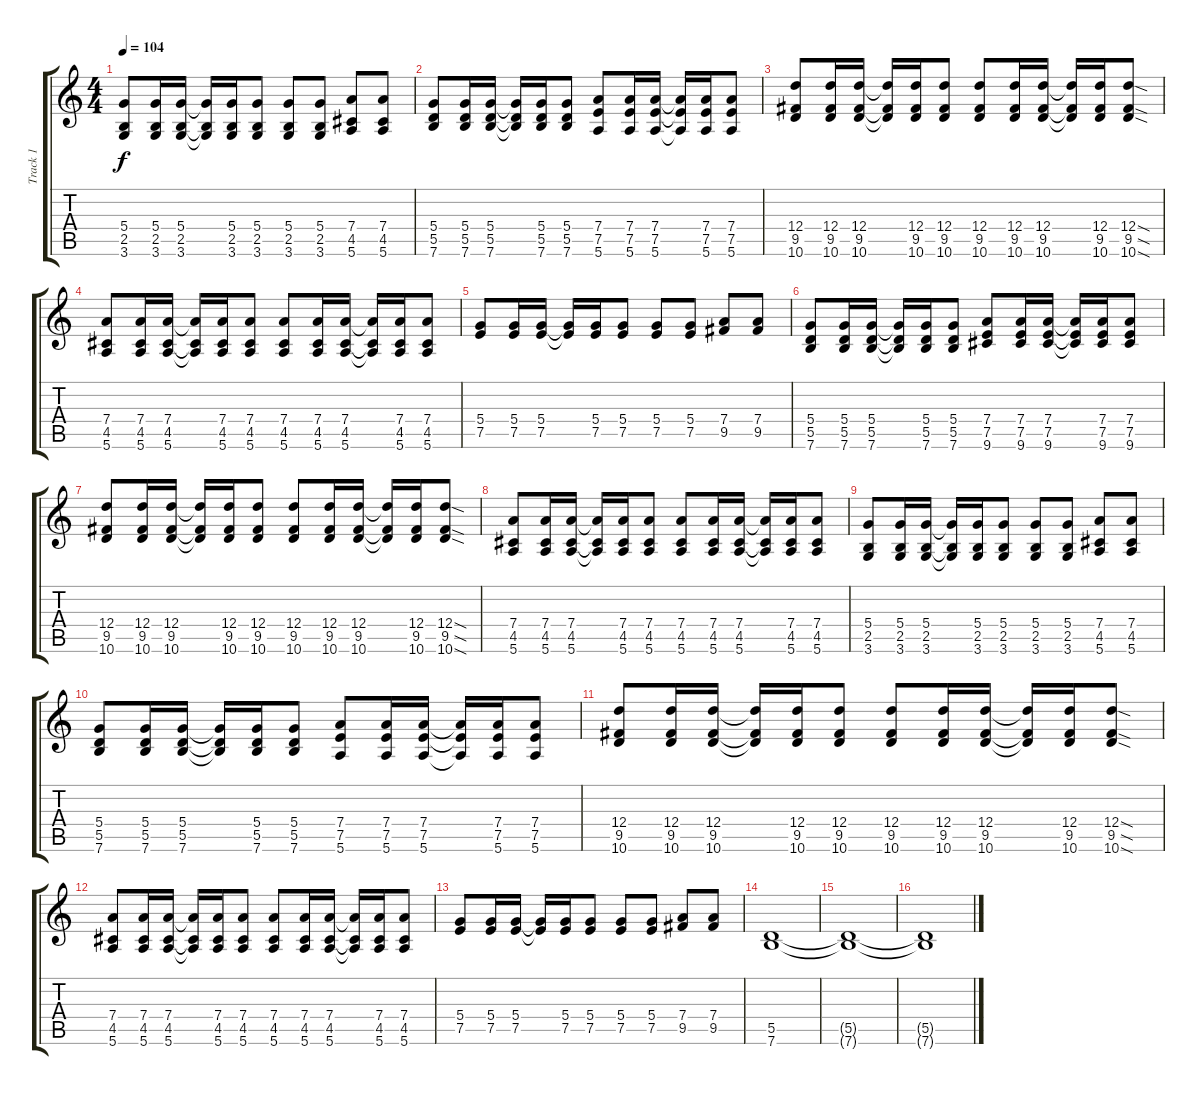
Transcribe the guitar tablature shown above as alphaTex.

\track ("Track 1" "Track 1") {instrument electricguitarclean}
\staff {score tabs}
\tuning (E4 B3 G3 D3 A2 E2) {hide}
\ts (4 4)
\tempo 104
\clef g2
\ks c
(5.4 2.5 3.6).8{dy f} (5.4 2.5 3.6).16 (5.4 2.5 3.6).16 (5.4{t} 2.5{t} 3.6{t}).16 (5.4 2.5 3.6).16 (5.4 2.5 3.6).8 (5.4 2.5 3.6).8 (5.4 2.5 3.6).8 (7.4 4.5 5.6).8 (7.4 4.5 5.6).8 |
(5.4 5.5 7.6).8 (5.4 5.5 7.6).16 (5.4 5.5 7.6).16 (5.4{t} 5.5{t} 7.6{t}).16 (5.4 5.5 7.6).16 (5.4 5.5 7.6).8 (7.4 7.5 5.6).8 (7.4 7.5 5.6).16 (7.4 7.5 5.6).16 (7.4{t} 7.5{t} 5.6{t}).16 (7.4 7.5 5.6).16 (7.4 7.5 5.6).8 |
(12.4 9.5 10.6).8 (12.4 9.5 10.6).16 (12.4 9.5 10.6).16 (12.4{t} 9.5{t} 10.6{t}).16 (12.4 9.5 10.6).16 (12.4 9.5 10.6).8 (12.4 9.5 10.6).8 (12.4 9.5 10.6).16 (12.4 9.5 10.6).16 (12.4{t} 9.5{t} 10.6{t}).16 (12.4 9.5 10.6).16 (12.4{sod} 9.5{sod} 10.6{sod}).8 |
(7.4 4.5 5.6).8 (7.4 4.5 5.6).16 (7.4 4.5 5.6).16 (7.4{t} 4.5{t} 5.6{t}).16 (7.4 4.5 5.6).16 (7.4 4.5 5.6).8 (7.4 4.5 5.6).8 (7.4 4.5 5.6).16 (7.4 4.5 5.6).16 (7.4{t} 4.5{t} 5.6{t}).16 (7.4 4.5 5.6).16 (7.4 4.5 5.6).8 |
(5.4 7.5).8 (5.4 7.5).16 (5.4 7.5).16 (5.4{t} 7.5{t}).16 (5.4 7.5).16 (5.4 7.5).8 (5.4 7.5).8 (5.4 7.5).8 (7.4 9.5).8 (7.4 9.5).8 |
(5.4 5.5 7.6).8 (5.4 5.5 7.6).16 (5.4 5.5 7.6).16 (5.4{t} 5.5{t} 7.6{t}).16 (5.4 5.5 7.6).16 (5.4 5.5 7.6).8 (7.4 7.5 9.6).8 (7.4 7.5 9.6).16 (7.4 7.5 9.6).16 (7.4{t} 7.5{t} 9.6{t}).16 (7.4 7.5 9.6).16 (7.4 7.5 9.6).8 |
(12.4 9.5 10.6).8 (12.4 9.5 10.6).16 (12.4 9.5 10.6).16 (12.4{t} 9.5{t} 10.6{t}).16 (12.4 9.5 10.6).16 (12.4 9.5 10.6).8 (12.4 9.5 10.6).8 (12.4 9.5 10.6).16 (12.4 9.5 10.6).16 (12.4{t} 9.5{t} 10.6{t}).16 (12.4 9.5 10.6).16 (12.4{sod} 9.5{sod} 10.6{sod}).8 |
(7.4 4.5 5.6).8 (7.4 4.5 5.6).16 (7.4 4.5 5.6).16 (7.4{t} 4.5{t} 5.6{t}).16 (7.4 4.5 5.6).16 (7.4 4.5 5.6).8 (7.4 4.5 5.6).8 (7.4 4.5 5.6).16 (7.4 4.5 5.6).16 (7.4{t} 4.5{t} 5.6{t}).16 (7.4 4.5 5.6).16 (7.4 4.5 5.6).8 |
(5.4 2.5 3.6).8 (5.4 2.5 3.6).16 (5.4 2.5 3.6).16 (5.4{t} 2.5{t} 3.6{t}).16 (5.4 2.5 3.6).16 (5.4 2.5 3.6).8 (5.4 2.5 3.6).8 (5.4 2.5 3.6).8 (7.4 4.5 5.6).8 (7.4 4.5 5.6).8 |
(5.4 5.5 7.6).8 (5.4 5.5 7.6).16 (5.4 5.5 7.6).16 (5.4{t} 5.5{t} 7.6{t}).16 (5.4 5.5 7.6).16 (5.4 5.5 7.6).8 (7.4 7.5 5.6).8 (7.4 7.5 5.6).16 (7.4 7.5 5.6).16 (7.4{t} 7.5{t} 5.6{t}).16 (7.4 7.5 5.6).16 (7.4 7.5 5.6).8 |
(12.4 9.5 10.6).8 (12.4 9.5 10.6).16 (12.4 9.5 10.6).16 (12.4{t} 9.5{t} 10.6{t}).16 (12.4 9.5 10.6).16 (12.4 9.5 10.6).8 (12.4 9.5 10.6).8 (12.4 9.5 10.6).16 (12.4 9.5 10.6).16 (12.4{t} 9.5{t} 10.6{t}).16 (12.4 9.5 10.6).16 (12.4{sod} 9.5{sod} 10.6{sod}).8 |
(7.4 4.5 5.6).8 (7.4 4.5 5.6).16 (7.4 4.5 5.6).16 (7.4{t} 4.5{t} 5.6{t}).16 (7.4 4.5 5.6).16 (7.4 4.5 5.6).8 (7.4 4.5 5.6).8 (7.4 4.5 5.6).16 (7.4 4.5 5.6).16 (7.4{t} 4.5{t} 5.6{t}).16 (7.4 4.5 5.6).16 (7.4 4.5 5.6).8 |
(5.4 7.5).8 (5.4 7.5).16 (5.4 7.5).16 (5.4{t} 7.5{t}).16 (5.4 7.5).16 (5.4 7.5).8 (5.4 7.5).8 (5.4 7.5).8 (7.4 9.5).8 (7.4 9.5).8 |
(5.5 7.6).1 |
(5.5{t} 7.6{t}).1 |
(5.5{t} 7.6{t}).1
